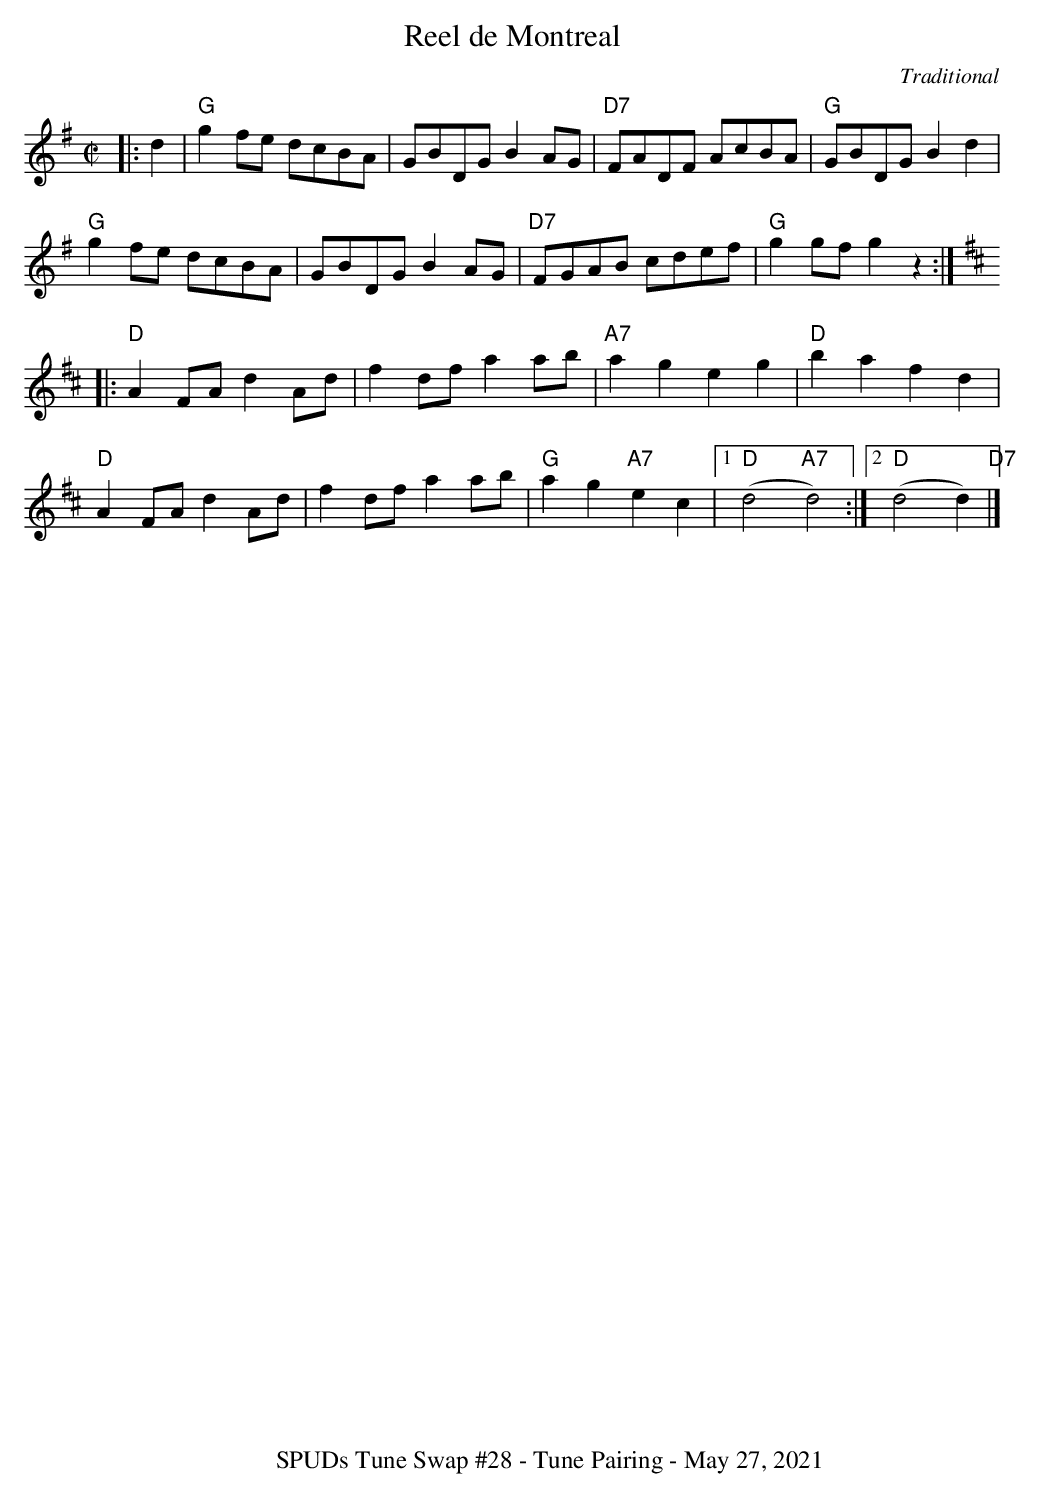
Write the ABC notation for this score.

X:1
T:Reel de Montreal
O:Traditional
M:C|
L:1/8
K:G
|:d2| "G"g2 fe dcBA | GBDG B2AG | "D7"FADF AcBA | "G"GBDG B2d2 |
 "G"g2 fe dcBA | GBDG B2AG | "D7"FGAB cdef | "G"g2gf g2 z2 :|
K: D
|: "D"A2 FA d2Ad | f2df a2ab | "A7"a2g2 e2g2 | "D"b2a2 f2d2 |
 "D"A2 FA d2Ad | f2df a2ab | "G"a2g2 "A7"e2c2 |1 "D"(d4 "A7"d4) :|2 "D"(d4d2) "D7" |]
